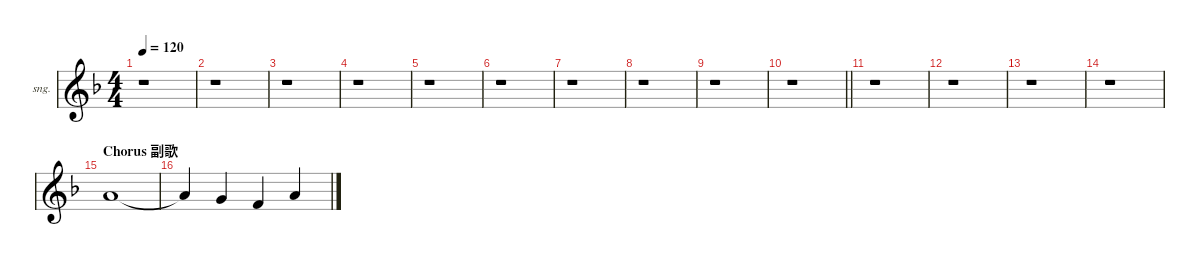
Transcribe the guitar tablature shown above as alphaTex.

\defaultSystemsLayout 4
\hideDynamics
\bracketExtendMode nobrackets
\firstSystemTrackNameOrientation horizontal
\track ("Singer [Female]" "sng.") {instrument voiceoohs}
\staff {score}
\tuning (E5 B4 G4 D4 A3 E3 C3 Bb2 Ab2 Gb2)
\ts (4 4)
\tempo 120
\clef g2
\ks dminor
r.1{dy p} |
r.1 |
r.1 |
r.1 |
r.1 |
r.1 |
r.1 |
r.1 |
r.1 |
\barLineRight lightlight
r.1 |
r.1 |
r.1 |
r.1 |
r.1 |
\section ("" "Chorus 副歌")
2.3{acc forcenatural}.1 |
2.3{t acc forcenatural}.4 0.3{acc forcenatural}.4 3.4{acc forcenatural}.4 2.3{acc forcenatural}.4
